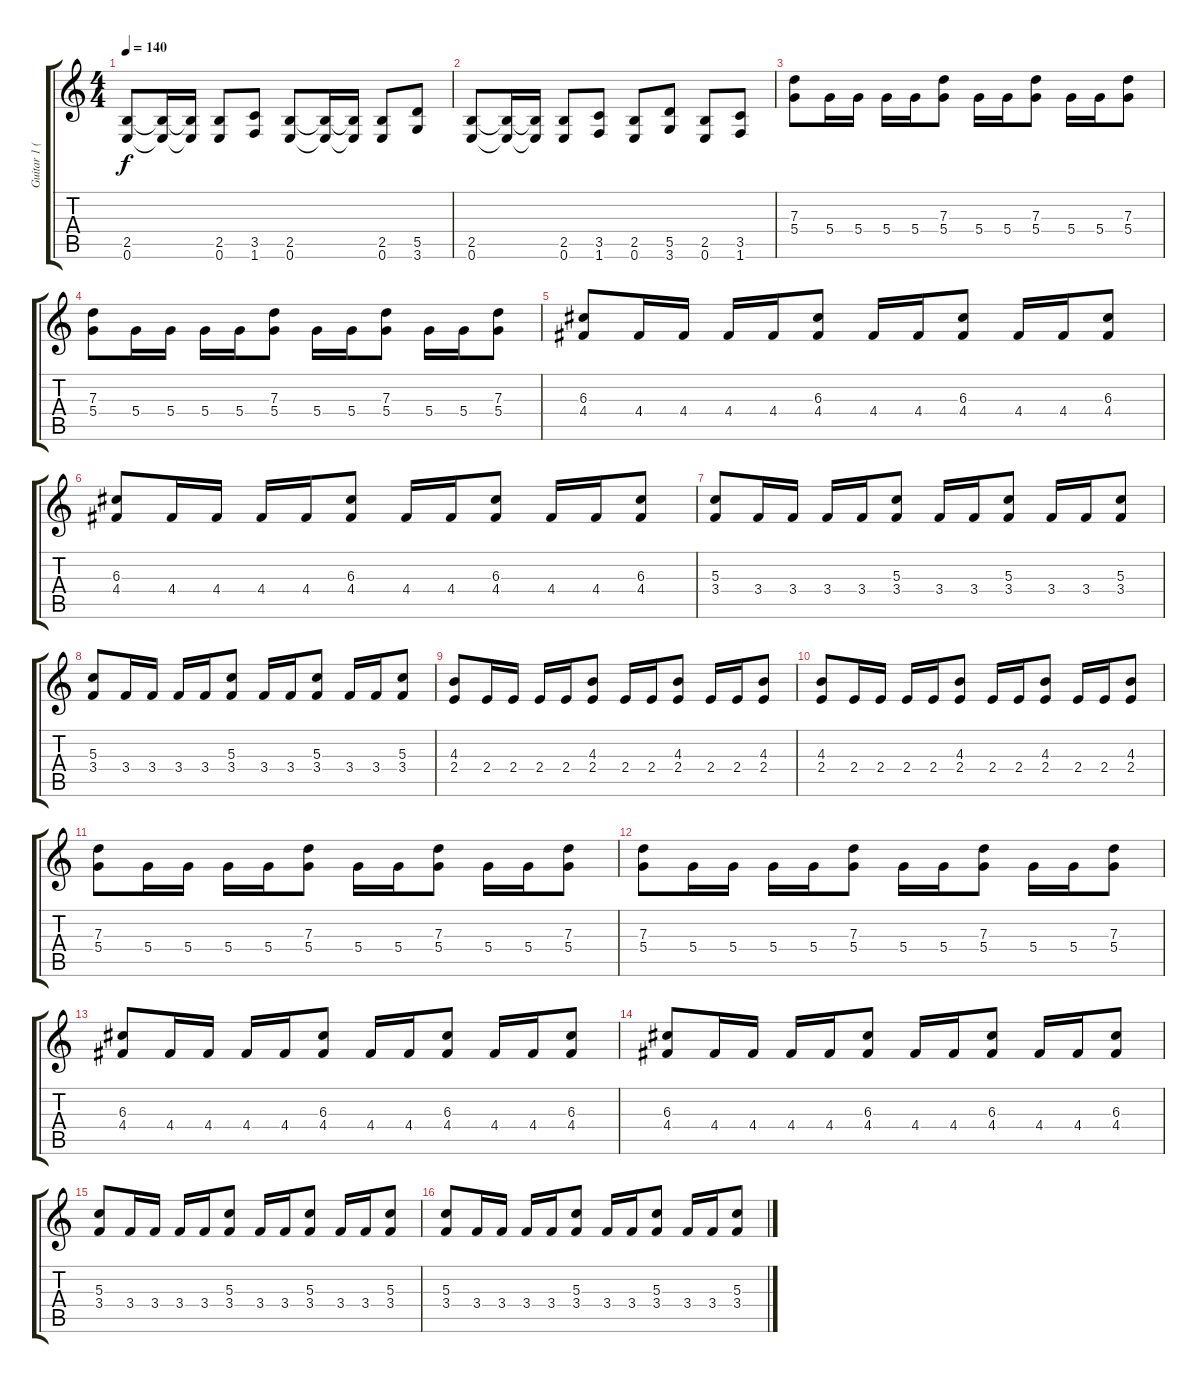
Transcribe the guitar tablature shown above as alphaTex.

\track ("Guitar 1 (Christofer Johnsson)" "Guitar 1 (") {instrument distortionguitar}
\staff {score tabs}
\tuning (E4 B3 G3 D3 A2 E2) {hide}
\ts (4 4)
\tempo 140
\clef g2
\ks c
(2.5 0.6).8{dy f} (2.5{t} 0.6{t}).16 (2.5{t} 0.6{t}).16 (2.5 0.6).8 (3.5 1.6).8 (2.5 0.6).8 (2.5{t} 0.6{t}).16 (2.5{t} 0.6{t}).16 (2.5 0.6).8 (5.5 3.6).8 |
(2.5 0.6).8 (2.5{t} 0.6{t}).16 (2.5{t} 0.6{t}).16 (2.5 0.6).8 (3.5 1.6).8 (2.5 0.6).8 (5.5 3.6).8 (2.5 0.6).8 (3.5 1.6).8 |
(7.3 5.4).8 5.4.16 5.4.16 5.4.16 5.4.16 (7.3 5.4).8 5.4.16 5.4.16 (7.3 5.4).8 5.4.16 5.4.16 (7.3 5.4).8 |
(7.3 5.4).8 5.4.16 5.4.16 5.4.16 5.4.16 (7.3 5.4).8 5.4.16 5.4.16 (7.3 5.4).8 5.4.16 5.4.16 (7.3 5.4).8 |
(6.3 4.4).8 4.4.16 4.4.16 4.4.16 4.4.16 (6.3 4.4).8 4.4.16 4.4.16 (6.3 4.4).8 4.4.16 4.4.16 (6.3 4.4).8 |
(6.3 4.4).8 4.4.16 4.4.16 4.4.16 4.4.16 (6.3 4.4).8 4.4.16 4.4.16 (6.3 4.4).8 4.4.16 4.4.16 (6.3 4.4).8 |
(5.3 3.4).8 3.4.16 3.4.16 3.4.16 3.4.16 (5.3 3.4).8 3.4.16 3.4.16 (5.3 3.4).8 3.4.16 3.4.16 (5.3 3.4).8 |
(5.3 3.4).8 3.4.16 3.4.16 3.4.16 3.4.16 (5.3 3.4).8 3.4.16 3.4.16 (5.3 3.4).8 3.4.16 3.4.16 (5.3 3.4).8 |
(4.3 2.4).8 2.4.16 2.4.16 2.4.16 2.4.16 (4.3 2.4).8 2.4.16 2.4.16 (4.3 2.4).8 2.4.16 2.4.16 (4.3 2.4).8 |
(4.3 2.4).8 2.4.16 2.4.16 2.4.16 2.4.16 (4.3 2.4).8 2.4.16 2.4.16 (4.3 2.4).8 2.4.16 2.4.16 (4.3 2.4).8 |
(7.3 5.4).8 5.4.16 5.4.16 5.4.16 5.4.16 (7.3 5.4).8 5.4.16 5.4.16 (7.3 5.4).8 5.4.16 5.4.16 (7.3 5.4).8 |
(7.3 5.4).8 5.4.16 5.4.16 5.4.16 5.4.16 (7.3 5.4).8 5.4.16 5.4.16 (7.3 5.4).8 5.4.16 5.4.16 (7.3 5.4).8 |
(6.3 4.4).8 4.4.16 4.4.16 4.4.16 4.4.16 (6.3 4.4).8 4.4.16 4.4.16 (6.3 4.4).8 4.4.16 4.4.16 (6.3 4.4).8 |
(6.3 4.4).8 4.4.16 4.4.16 4.4.16 4.4.16 (6.3 4.4).8 4.4.16 4.4.16 (6.3 4.4).8 4.4.16 4.4.16 (6.3 4.4).8 |
(5.3 3.4).8 3.4.16 3.4.16 3.4.16 3.4.16 (5.3 3.4).8 3.4.16 3.4.16 (5.3 3.4).8 3.4.16 3.4.16 (5.3 3.4).8 |
(5.3 3.4).8 3.4.16 3.4.16 3.4.16 3.4.16 (5.3 3.4).8 3.4.16 3.4.16 (5.3 3.4).8 3.4.16 3.4.16 (5.3 3.4).8
